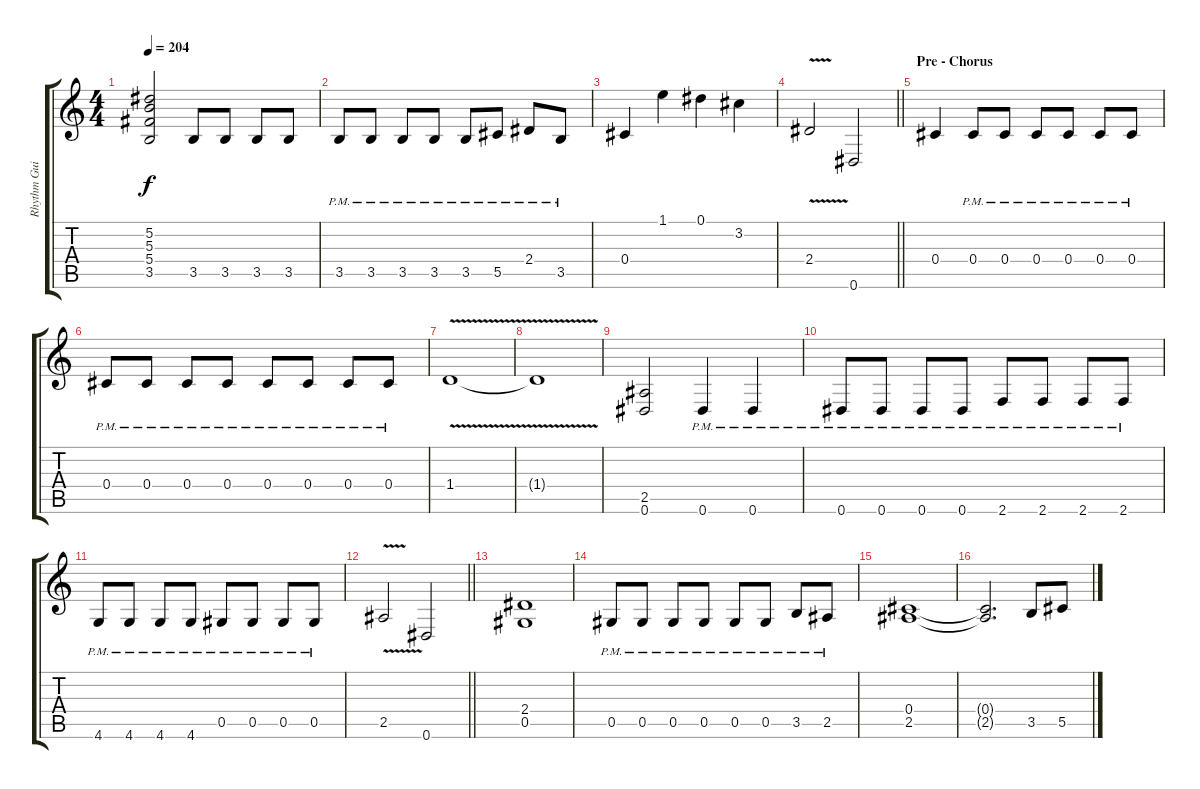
\track ("Rhythm Guitar (Malmsteen)" "Rhythm Gui") {instrument distortionguitar}
\staff {score tabs}
\tuning (Eb4 Bb3 Gb3 Db3 Ab2 Eb2) {hide}
\ts (4 4)
\tempo 204
\clef g2
\ks c
(5.2 5.3 5.4 3.5).2{dy f} 3.5.8 3.5.8 3.5.8 3.5.8 |
3.5{pm}.8 3.5{pm}.8 3.5{pm}.8 3.5{pm}.8 3.5{pm}.8 5.5{pm}.8 2.4{pm}.8 3.5{pm}.8 |
0.4.4 1.1.4 0.1.4 3.2.4 |
\barLineRight lightlight
2.4{v}.2 0.6.2 |
\section ("" "Pre - Chorus")
0.4.4 0.4{pm}.8 0.4{pm}.8 0.4{pm}.8 0.4{pm}.8 0.4{pm}.8 0.4{pm}.8 |
0.4{pm}.8 0.4{pm}.8 0.4{pm}.8 0.4{pm}.8 0.4{pm}.8 0.4{pm}.8 0.4{pm}.8 0.4{pm}.8 |
1.4{v}.1 |
1.4{t}.1 |
(2.5 0.6).2 0.6{pm}.4 0.6{pm}.4 |
0.6{pm}.8 0.6{pm}.8 0.6{pm}.8 0.6{pm}.8 2.6{pm}.8 2.6{pm}.8 2.6{pm}.8 2.6{pm}.8 |
4.6{pm}.8 4.6{pm}.8 4.6{pm}.8 4.6{pm}.8 0.5{pm}.8 0.5{pm}.8 0.5{pm}.8 0.5{pm}.8 |
\barLineRight lightlight
2.5{v}.2 0.6.2 |
\section ("" "")
(2.4 0.5).1 |
0.5{pm}.8 0.5{pm}.8 0.5{pm}.8 0.5{pm}.8 0.5{pm}.8 0.5{pm}.8 3.5{pm}.8 2.5{pm}.8 |
(0.4 2.5).1 |
(0.4{t} 2.5{t}).2{d} 3.5.8 5.5.8
